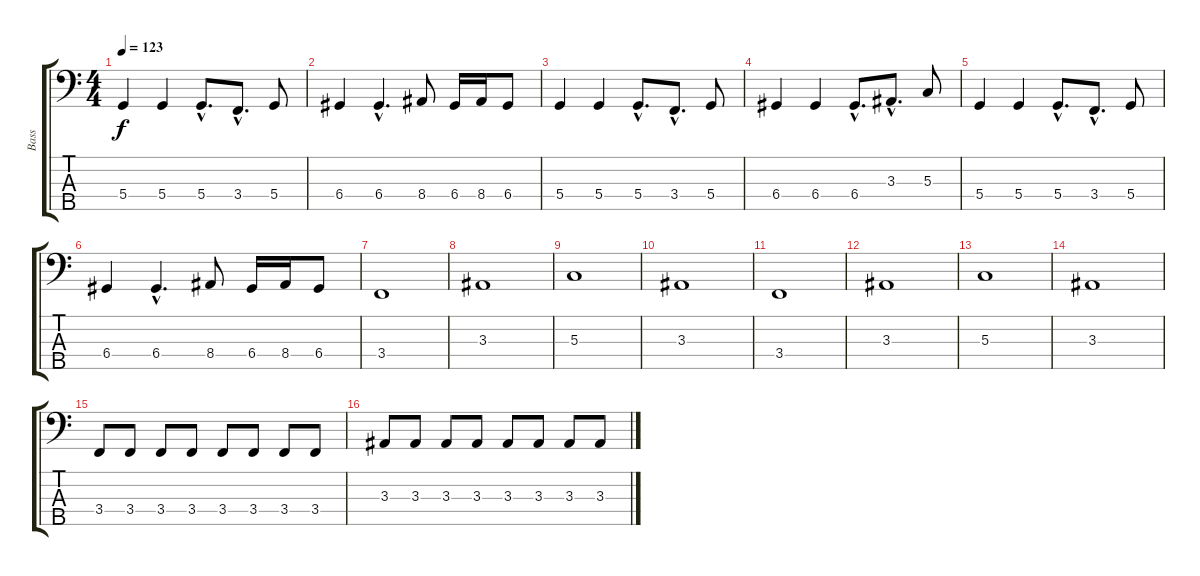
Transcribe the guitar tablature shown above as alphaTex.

\track ("Bass" "Bass") {instrument electricbassfinger}
\staff {score tabs}
\tuning (F2 C2 G1 D1 A0) {hide}
\ts (4 4)
\tempo 123
\clef f4
\ks c
5.4.4{dy f} 5.4.4 5.4{hac}.8{d} 3.4{hac}.8{d} 5.4.8 |
6.4.4 6.4{hac}.4{d} 8.4.8 6.4.16 8.4.16 6.4.8 |
5.4.4 5.4.4 5.4{hac}.8{d} 3.4{hac}.8{d} 5.4.8 |
6.4.4 6.4.4 6.4{hac}.8{d} 3.3{hac}.8{d} 5.3.8 |
5.4.4 5.4.4 5.4{hac}.8{d} 3.4{hac}.8{d} 5.4.8 |
6.4.4 6.4{hac}.4{d} 8.4.8 6.4.16 8.4.16 6.4.8 |
3.4.1 |
3.3.1 |
5.3.1 |
3.3.1 |
3.4.1 |
3.3.1 |
5.3.1 |
3.3.1 |
3.4.8 3.4.8 3.4.8 3.4.8 3.4.8 3.4.8 3.4.8 3.4.8 |
3.3.8 3.3.8 3.3.8 3.3.8 3.3.8 3.3.8 3.3.8 3.3.8
